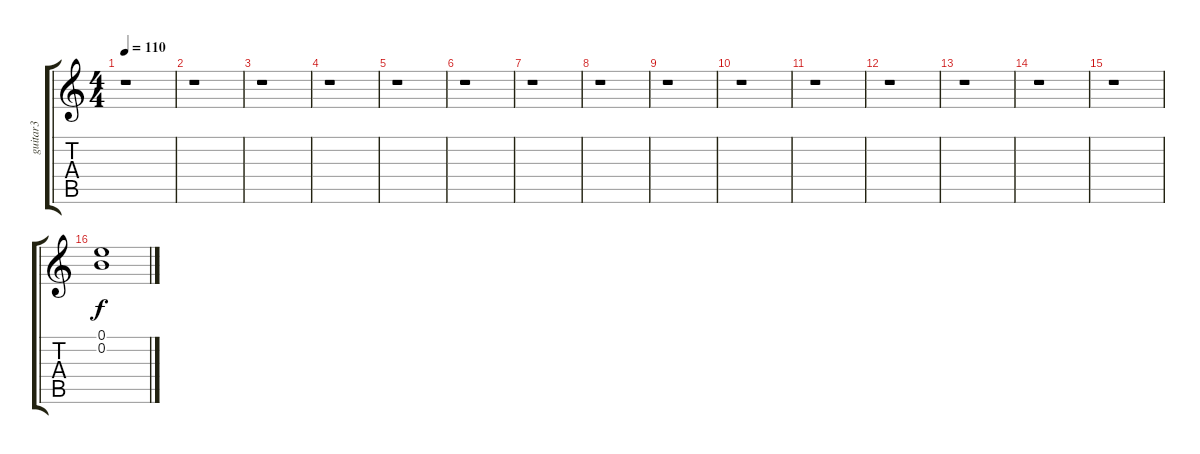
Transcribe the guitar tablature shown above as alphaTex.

\track ("guitar3" "guitar3") {instrument acousticguitarnylon}
\staff {score tabs}
\tuning (E4 B3 G3 D3 A2 E2) {hide}
\ts (4 4)
\tempo 110
\clef g2
\ks c
r.1{dy f} |
r.1 |
r.1 |
r.1 |
r.1 |
r.1 |
r.1 |
r.1 |
r.1 |
r.1 |
r.1 |
r.1 |
r.1 |
r.1 |
r.1 |
(0.1 0.2).1
